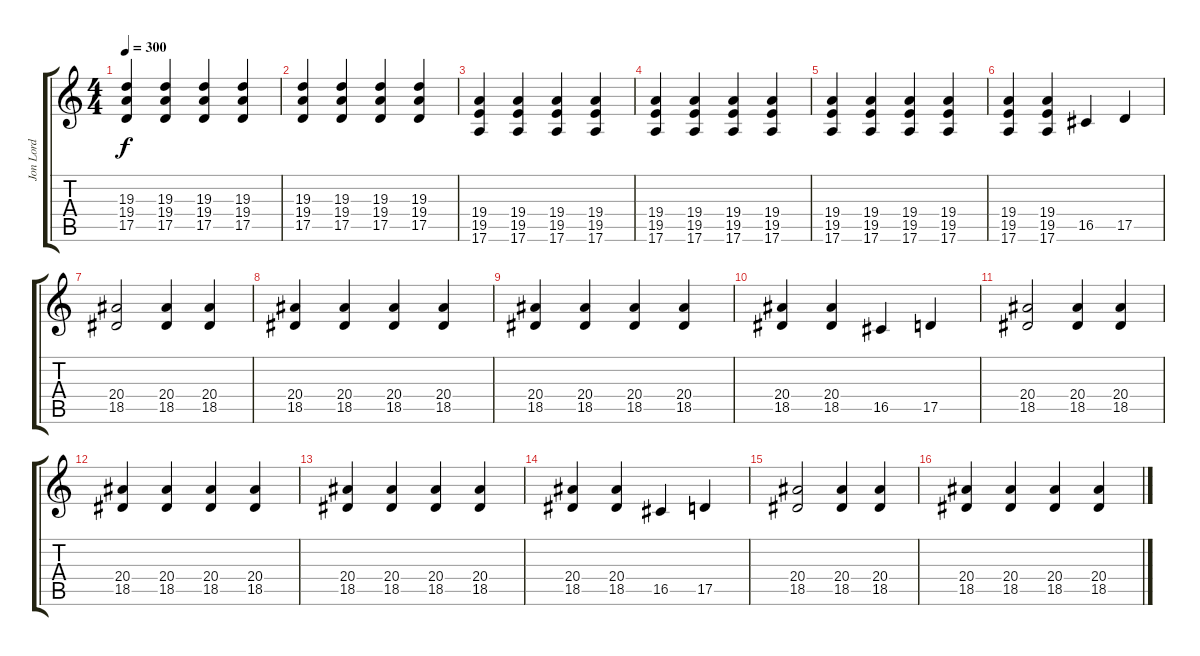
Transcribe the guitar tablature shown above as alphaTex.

\track ("Jon Lord" "Jon Lord") {instrument drawbarorgan}
\staff {score tabs}
\tuning (E4 B3 G3 D3 A2 E2) {hide}
\ts (4 4)
\tempo 300
\clef g2
\ks c
(19.3 19.4 17.5).4{dy f} (19.3 19.4 17.5).4 (19.3 19.4 17.5).4 (19.3 19.4 17.5).4 |
(19.3 19.4 17.5).4 (19.3 19.4 17.5).4 (19.3 19.4 17.5).4 (19.3 19.4 17.5).4 |
(19.4 19.5 17.6).4 (19.4 19.5 17.6).4 (19.4 19.5 17.6).4 (19.4 19.5 17.6).4 |
(19.4 19.5 17.6).4 (19.4 19.5 17.6).4 (19.4 19.5 17.6).4 (19.4 19.5 17.6).4 |
(19.4 19.5 17.6).4 (19.4 19.5 17.6).4 (19.4 19.5 17.6).4 (19.4 19.5 17.6).4 |
(19.4 19.5 17.6).4 (19.4 19.5 17.6).4 16.5.4 17.5.4 |
(20.4 18.5).2 (20.4 18.5).4 (20.4 18.5).4 |
(20.4 18.5).4 (20.4 18.5).4 (20.4 18.5).4 (20.4 18.5).4 |
(20.4 18.5).4 (20.4 18.5).4 (20.4 18.5).4 (20.4 18.5).4 |
(20.4 18.5).4 (20.4 18.5).4 16.5.4 17.5.4 |
(20.4 18.5).2 (20.4 18.5).4 (20.4 18.5).4 |
(20.4 18.5).4 (20.4 18.5).4 (20.4 18.5).4 (20.4 18.5).4 |
(20.4 18.5).4 (20.4 18.5).4 (20.4 18.5).4 (20.4 18.5).4 |
(20.4 18.5).4 (20.4 18.5).4 16.5.4 17.5.4 |
(20.4 18.5).2 (20.4 18.5).4 (20.4 18.5).4 |
(20.4 18.5).4 (20.4 18.5).4 (20.4 18.5).4 (20.4 18.5).4
